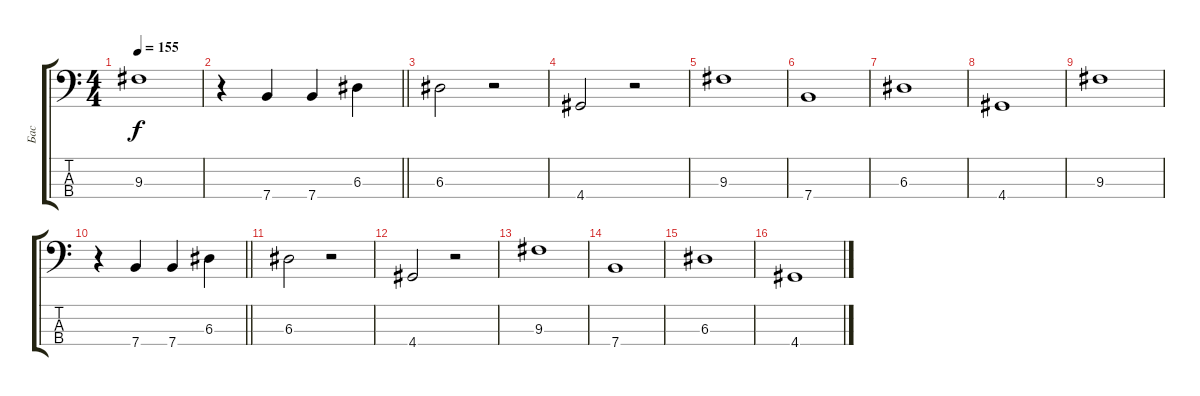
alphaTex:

\track ("Бас" "Бас") {instrument electricbassfinger}
\staff {score tabs}
\tuning (G2 D2 A1 E1) {hide}
\ts (4 4)
\tempo 155
\clef f4
\ks c
9.3.1{dy f} |
\barLineRight lightlight
r.4 7.4.4 7.4.4 6.3.4 |
6.3.2 r.2 |
4.4.2 r.2 |
9.3.1 |
7.4.1 |
6.3.1 |
4.4.1 |
9.3.1 |
\barLineRight lightlight
r.4 7.4.4 7.4.4 6.3.4 |
6.3.2 r.2 |
4.4.2 r.2 |
9.3.1 |
7.4.1 |
6.3.1 |
4.4.1
